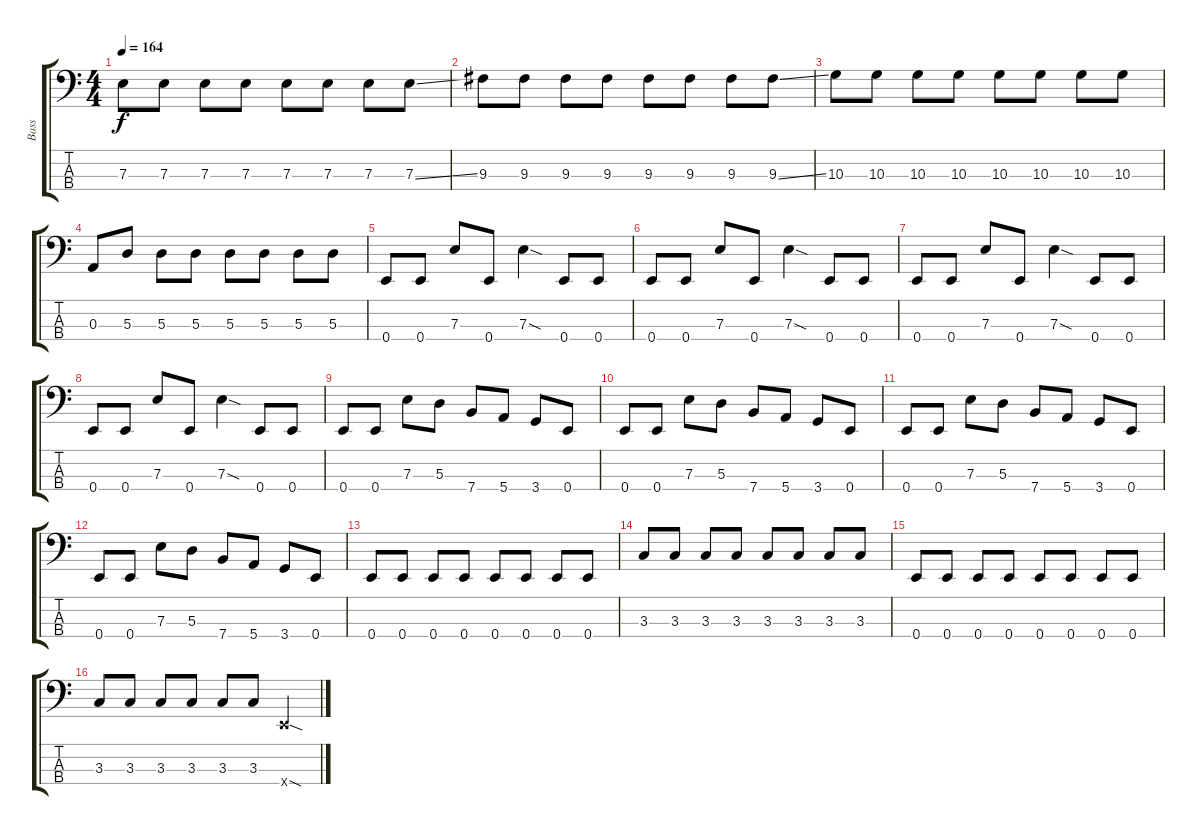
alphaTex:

\track ("Bass" "Bass") {instrument electricbasspick}
\staff {score tabs}
\tuning (G2 D2 A1 E1) {hide}
\ts (4 4)
\tempo 164
\clef f4
\ks c
7.3.8{dy f} 7.3.8 7.3.8 7.3.8 7.3.8 7.3.8 7.3.8 7.3{ss}.8 |
9.3.8 9.3.8 9.3.8 9.3.8 9.3.8 9.3.8 9.3.8 9.3{ss}.8 |
10.3.8 10.3.8 10.3.8 10.3.8 10.3.8 10.3.8 10.3.8 10.3.8 |
0.3.8 5.3.8 5.3.8 5.3.8 5.3.8 5.3.8 5.3.8 5.3.8 |
0.4.8 0.4.8 7.3.8 0.4.8 7.3{sod}.4 0.4.8 0.4.8 |
0.4.8 0.4.8 7.3.8 0.4.8 7.3{sod}.4 0.4.8 0.4.8 |
0.4.8 0.4.8 7.3.8 0.4.8 7.3{sod}.4 0.4.8 0.4.8 |
0.4.8 0.4.8 7.3.8 0.4.8 7.3{sod}.4 0.4.8 0.4.8 |
0.4.8 0.4.8 7.3.8 5.3.8 7.4.8 5.4.8 3.4.8 0.4.8 |
0.4.8 0.4.8 7.3.8 5.3.8 7.4.8 5.4.8 3.4.8 0.4.8 |
0.4.8 0.4.8 7.3.8 5.3.8 7.4.8 5.4.8 3.4.8 0.4.8 |
0.4.8 0.4.8 7.3.8 5.3.8 7.4.8 5.4.8 3.4.8 0.4.8 |
0.4.8 0.4.8 0.4.8 0.4.8 0.4.8 0.4.8 0.4.8 0.4.8 |
3.3.8 3.3.8 3.3.8 3.3.8 3.3.8 3.3.8 3.3.8 3.3.8 |
0.4.8 0.4.8 0.4.8 0.4.8 0.4.8 0.4.8 0.4.8 0.4.8 |
3.3.8 3.3.8 3.3.8 3.3.8 3.3.8 3.3.8 0.4{sod x}.4
